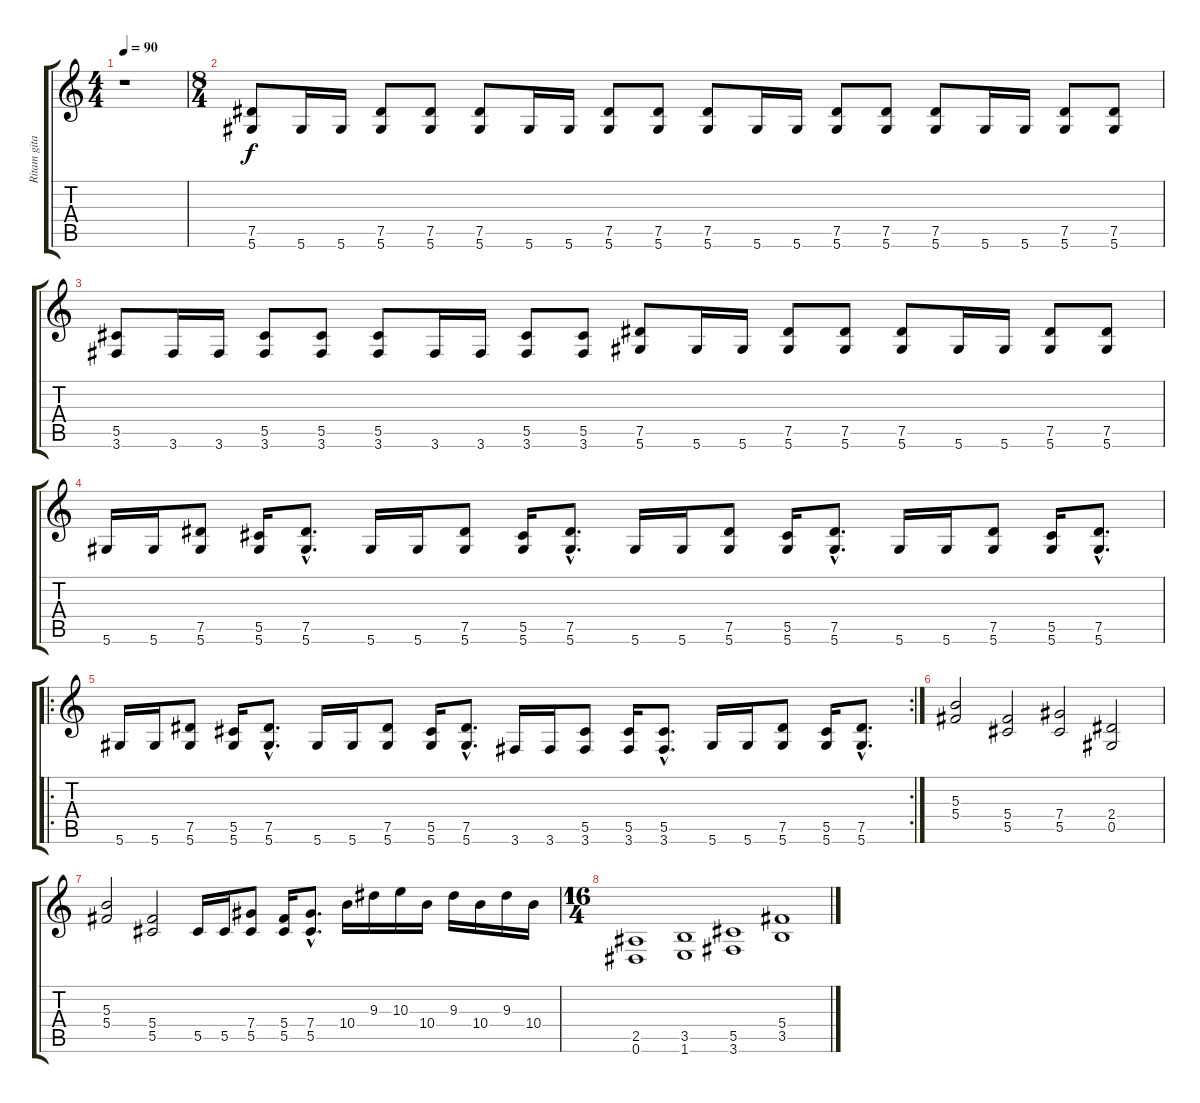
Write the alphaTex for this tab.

\track ("Ritam gitara / Rhytm guitar" "Ritam gita") {instrument distortionguitar}
\staff {score tabs}
\tuning (Eb4 Bb3 Gb3 Db3 Ab2 Eb2) {hide}
\ts (4 4)
\tempo 90
\clef g2
\ks c
r.1{dy f instrument distortionguitar} |
\ts (8 4)
(7.5 5.6).8 5.6.16 5.6.16 (7.5 5.6).8 (7.5 5.6).8 (7.5 5.6).8 5.6.16 5.6.16 (7.5 5.6).8 (7.5 5.6).8 (7.5 5.6).8 5.6.16 5.6.16 (7.5 5.6).8 (7.5 5.6).8 (7.5 5.6).8 5.6.16 5.6.16 (7.5 5.6).8 (7.5 5.6).8 |
(5.5 3.6).8 3.6.16 3.6.16 (5.5 3.6).8 (5.5 3.6).8 (5.5 3.6).8 3.6.16 3.6.16 (5.5 3.6).8 (5.5 3.6).8 (7.5 5.6).8 5.6.16 5.6.16 (7.5 5.6).8 (7.5 5.6).8 (7.5 5.6).8 5.6.16 5.6.16 (7.5 5.6).8 (7.5 5.6).8 |
5.6.16 5.6.16 (7.5 5.6).8 (5.5 5.6).16 (7.5{hac} 5.6{hac}).8{d} 5.6.16 5.6.16 (7.5 5.6).8 (5.5 5.6).16 (7.5{hac} 5.6{hac}).8{d} 5.6.16 5.6.16 (7.5 5.6).8 (5.5 5.6).16 (7.5{hac} 5.6{hac}).8{d} 5.6.16 5.6.16 (7.5 5.6).8 (5.5 5.6).16 (7.5{hac} 5.6{hac}).8{d} |
\ro
\rc 2
5.6.16 5.6.16 (7.5 5.6).8 (5.5 5.6).16 (7.5{hac} 5.6{hac}).8{d} 5.6.16 5.6.16 (7.5 5.6).8 (5.5 5.6).16 (7.5{hac} 5.6{hac}).8{d} 3.6.16 3.6.16 (5.5 3.6).8 (5.5 3.6).16 (5.5{hac} 3.6{hac}).8{d} 5.6.16 5.6.16 (7.5 5.6).8 (5.5 5.6).16 (7.5{hac} 5.6{hac}).8{d} |
(5.3 5.4).2 (5.4 5.5).2 (7.4 5.5).2 (2.4 0.5).2 |
(5.3 5.4).2 (5.4 5.5).2 5.5.16 5.5.16 (7.4 5.5).8 (5.4 5.5).16 (7.4{hac} 5.5{hac}).8{d} 10.4.16 9.3.16 10.3.16 10.4.16 9.3.16 10.4.16 9.3.16 10.4.16 |
\ts (16 4)
(2.5 0.6).1 (3.5 1.6).1 (5.5 3.6).1 (5.4 3.5).1
